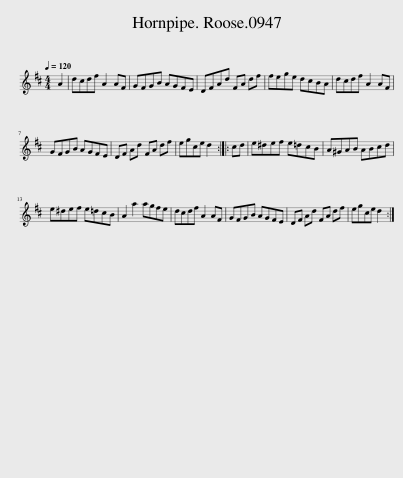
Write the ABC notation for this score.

X:1
L:1/8
Q:1/4=120
M:4/4
I:linebreak $
K:D
V:1 treble
V:1
 A2 | dcdf A2 AF | GFGB AGFE | DFAd FA df | fege dcBA | %5
 dcdf A2 AF |$ GFGB AGFE | DF Ad FA df | egce d2 :: cd | %10
 e^def e=dcB | A^GAB ABcd |$ e^def e=dcB | A2 a2 agfe | dcdf A2 AF | %15
 GFGB AGFE | DF Ad FA df | egce d2 :| %18
